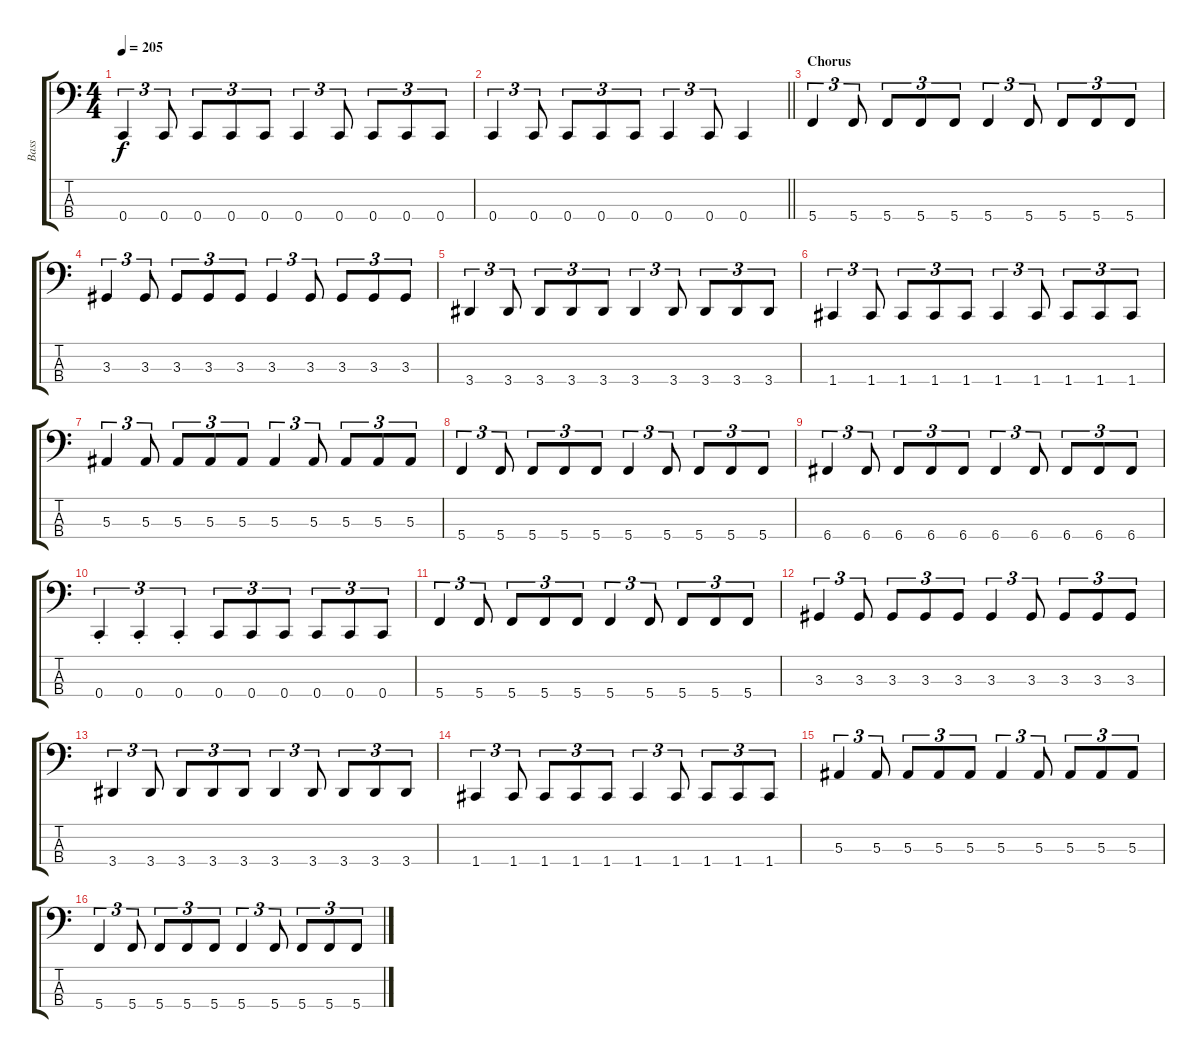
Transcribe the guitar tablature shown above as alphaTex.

\track ("Bass" "Bass") {instrument electricbassfinger}
\staff {score tabs}
\tuning (Eb2 Bb1 F1 C1) {hide}
\ts (4 4)
\tempo 205
\clef f4
\ks c
0.4.4{tu (3 2) dy f} 0.4.8{tu (3 2)} 0.4.8{tu (3 2)} 0.4.8{tu (3 2)} 0.4.8{tu (3 2)} 0.4.4{tu (3 2)} 0.4.8{tu (3 2)} 0.4.8{tu (3 2)} 0.4.8{tu (3 2)} 0.4.8{tu (3 2)} |
\barLineRight lightlight
0.4.4{tu (3 2)} 0.4.8{tu (3 2)} 0.4.8{tu (3 2)} 0.4.8{tu (3 2)} 0.4.8{tu (3 2)} 0.4.4{tu (3 2)} 0.4.8{tu (3 2)} 0.4.4 |
\section ("" "Chorus")
5.4.4{tu (3 2)} 5.4.8{tu (3 2)} 5.4.8{tu (3 2)} 5.4.8{tu (3 2)} 5.4.8{tu (3 2)} 5.4.4{tu (3 2)} 5.4.8{tu (3 2)} 5.4.8{tu (3 2)} 5.4.8{tu (3 2)} 5.4.8{tu (3 2)} |
3.3.4{tu (3 2)} 3.3.8{tu (3 2)} 3.3.8{tu (3 2)} 3.3.8{tu (3 2)} 3.3.8{tu (3 2)} 3.3.4{tu (3 2)} 3.3.8{tu (3 2)} 3.3.8{tu (3 2)} 3.3.8{tu (3 2)} 3.3.8{tu (3 2)} |
3.4.4{tu (3 2)} 3.4.8{tu (3 2)} 3.4.8{tu (3 2)} 3.4.8{tu (3 2)} 3.4.8{tu (3 2)} 3.4.4{tu (3 2)} 3.4.8{tu (3 2)} 3.4.8{tu (3 2)} 3.4.8{tu (3 2)} 3.4.8{tu (3 2)} |
1.4.4{tu (3 2)} 1.4.8{tu (3 2)} 1.4.8{tu (3 2)} 1.4.8{tu (3 2)} 1.4.8{tu (3 2)} 1.4.4{tu (3 2)} 1.4.8{tu (3 2)} 1.4.8{tu (3 2)} 1.4.8{tu (3 2)} 1.4.8{tu (3 2)} |
5.3.4{tu (3 2)} 5.3.8{tu (3 2)} 5.3.8{tu (3 2)} 5.3.8{tu (3 2)} 5.3.8{tu (3 2)} 5.3.4{tu (3 2)} 5.3.8{tu (3 2)} 5.3.8{tu (3 2)} 5.3.8{tu (3 2)} 5.3.8{tu (3 2)} |
5.4.4{tu (3 2)} 5.4.8{tu (3 2)} 5.4.8{tu (3 2)} 5.4.8{tu (3 2)} 5.4.8{tu (3 2)} 5.4.4{tu (3 2)} 5.4.8{tu (3 2)} 5.4.8{tu (3 2)} 5.4.8{tu (3 2)} 5.4.8{tu (3 2)} |
6.4.4{tu (3 2)} 6.4.8{tu (3 2)} 6.4.8{tu (3 2)} 6.4.8{tu (3 2)} 6.4.8{tu (3 2)} 6.4.4{tu (3 2)} 6.4.8{tu (3 2)} 6.4.8{tu (3 2)} 6.4.8{tu (3 2)} 6.4.8{tu (3 2)} |
0.4{st}.4{tu (3 2)} 0.4{st}.4{tu (3 2)} 0.4{st}.4{tu (3 2)} 0.4.8{tu (3 2)} 0.4.8{tu (3 2)} 0.4.8{tu (3 2)} 0.4.8{tu (3 2)} 0.4.8{tu (3 2)} 0.4.8{tu (3 2)} |
5.4.4{tu (3 2)} 5.4.8{tu (3 2)} 5.4.8{tu (3 2)} 5.4.8{tu (3 2)} 5.4.8{tu (3 2)} 5.4.4{tu (3 2)} 5.4.8{tu (3 2)} 5.4.8{tu (3 2)} 5.4.8{tu (3 2)} 5.4.8{tu (3 2)} |
3.3.4{tu (3 2)} 3.3.8{tu (3 2)} 3.3.8{tu (3 2)} 3.3.8{tu (3 2)} 3.3.8{tu (3 2)} 3.3.4{tu (3 2)} 3.3.8{tu (3 2)} 3.3.8{tu (3 2)} 3.3.8{tu (3 2)} 3.3.8{tu (3 2)} |
3.4.4{tu (3 2)} 3.4.8{tu (3 2)} 3.4.8{tu (3 2)} 3.4.8{tu (3 2)} 3.4.8{tu (3 2)} 3.4.4{tu (3 2)} 3.4.8{tu (3 2)} 3.4.8{tu (3 2)} 3.4.8{tu (3 2)} 3.4.8{tu (3 2)} |
1.4.4{tu (3 2)} 1.4.8{tu (3 2)} 1.4.8{tu (3 2)} 1.4.8{tu (3 2)} 1.4.8{tu (3 2)} 1.4.4{tu (3 2)} 1.4.8{tu (3 2)} 1.4.8{tu (3 2)} 1.4.8{tu (3 2)} 1.4.8{tu (3 2)} |
5.3.4{tu (3 2)} 5.3.8{tu (3 2)} 5.3.8{tu (3 2)} 5.3.8{tu (3 2)} 5.3.8{tu (3 2)} 5.3.4{tu (3 2)} 5.3.8{tu (3 2)} 5.3.8{tu (3 2)} 5.3.8{tu (3 2)} 5.3.8{tu (3 2)} |
5.4.4{tu (3 2)} 5.4.8{tu (3 2)} 5.4.8{tu (3 2)} 5.4.8{tu (3 2)} 5.4.8{tu (3 2)} 5.4.4{tu (3 2)} 5.4.8{tu (3 2)} 5.4.8{tu (3 2)} 5.4.8{tu (3 2)} 5.4.8{tu (3 2)}
